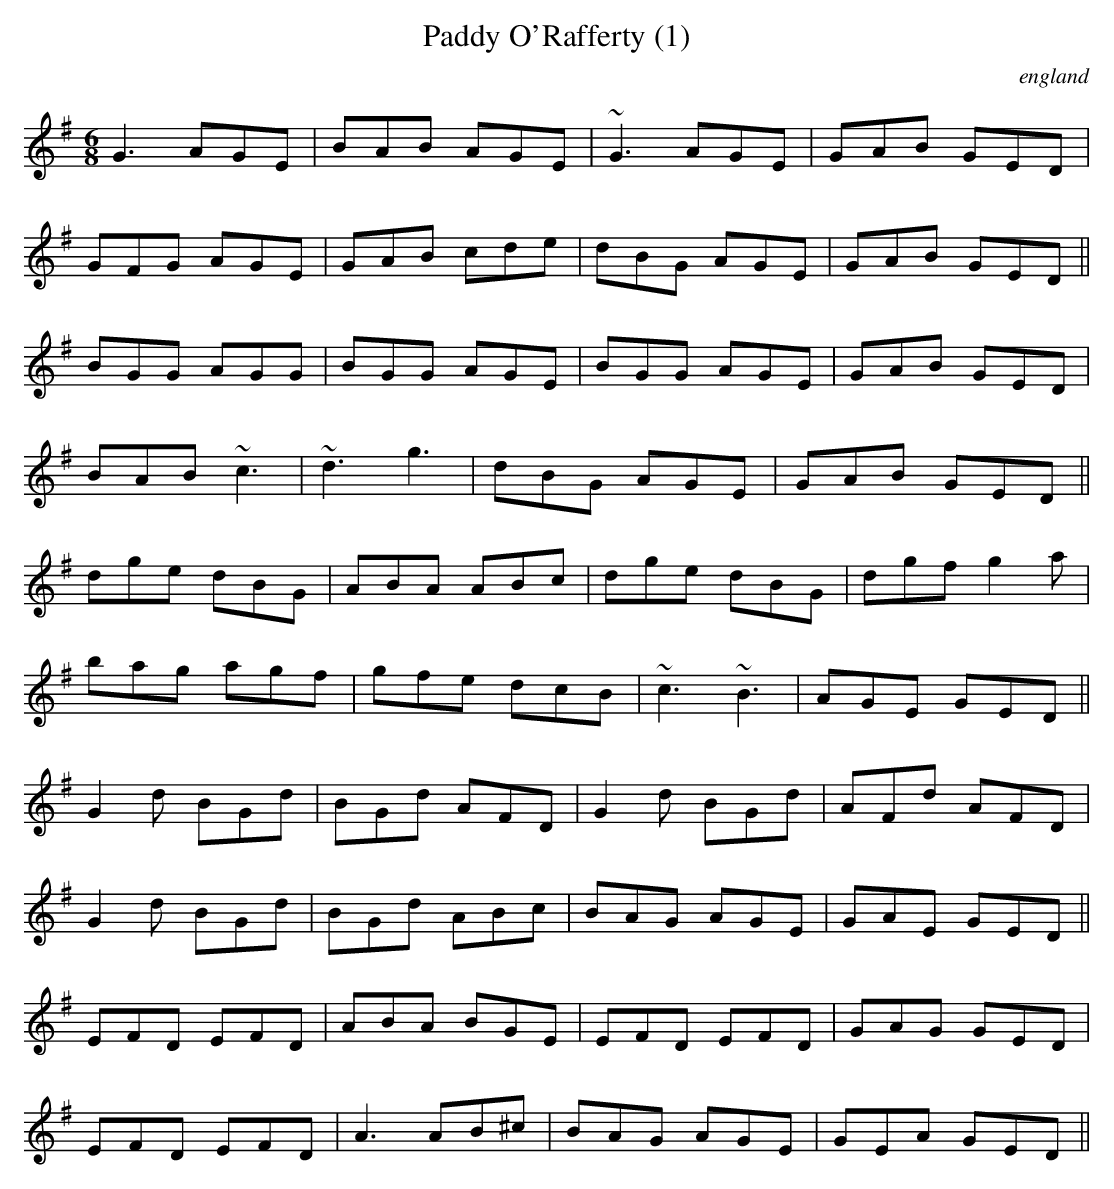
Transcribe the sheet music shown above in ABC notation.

X:1
T:Paddy O'Rafferty (1)
O:england
M:6/8
L:1/8
K:G
G3 AGE|BAB AGE|~G3 AGE|GAB GED|
GFG AGE|GAB cde|dBG AGE|GAB GED||
BGG AGG|BGG AGE|BGG AGE|GAB GED|
BAB ~c3|~d3 g3|dBG AGE|GAB GED||
dge dBG|ABA ABc|dge dBG|dgf g2a|
bag agf|gfe dcB|~c3 ~B3|AGE GED||
G2d BGd|BGd AFD|G2d BGd|AFd AFD|
G2d BGd|BGd ABc|BAG AGE|GAE GED||
EFD EFD|ABA BGE|EFD EFD|GAG GED|
EFD EFD|A3 AB^c|BAG AGE|GEA GED||
